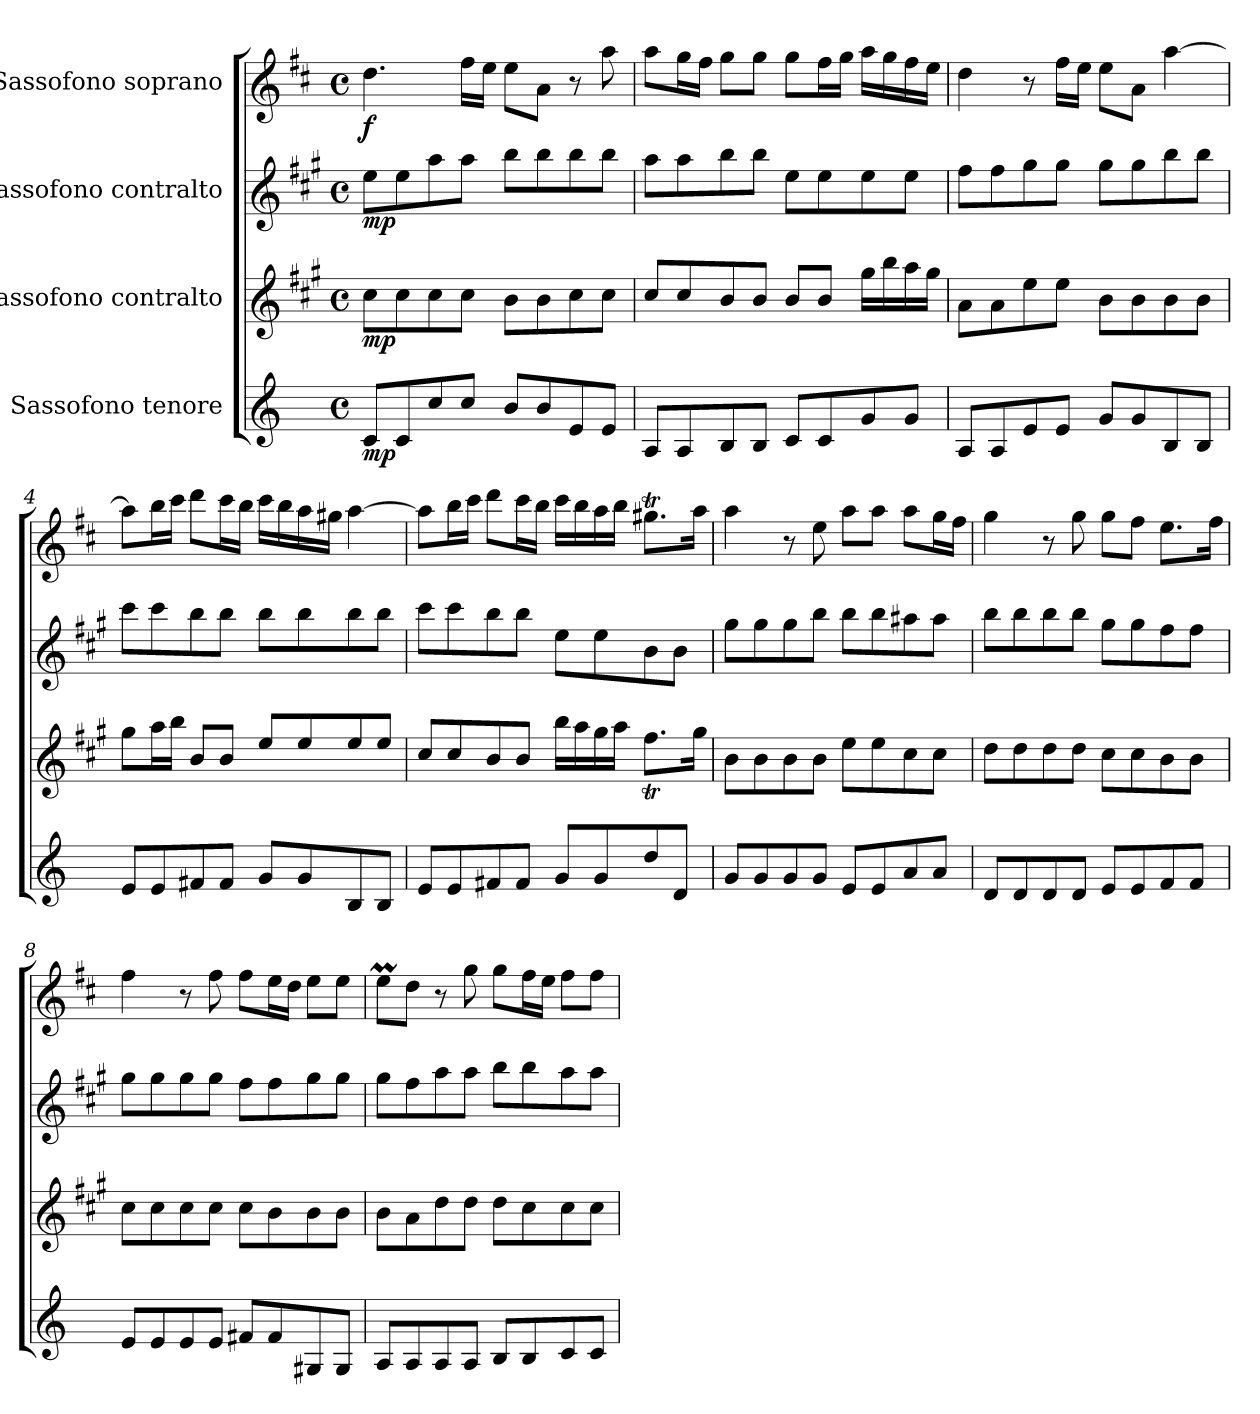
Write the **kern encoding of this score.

**kern	**dynam	**kern	**dynam	**kern	**dynam	**kern	**dynam
*part4	*part4	*part3	*part3	*part2	*part2	*part1	*part1
*staff4	*staff4	*staff3	*staff3	*staff2	*staff2	*staff1	*staff1
*I"Sassofono tenore	*	*I"Sassofono contralto	*	*I"Sassofono contralto	*	*I"Sassofono soprano	*
*clefG2	*	*clefG2	*	*clefG2	*	*clefG2	*
*ITrd8c14	*	*ITrd5c9	*	*ITrd5c9	*	*ITrd1c2	*
*k[]	*	*k[]	*	*k[]	*	*k[]	*
*M4/4	*	*M4/4	*	*M4/4	*	*M4/4	*
*met(c)	*	*met(c)	*	*met(c)	*	*met(c)	*
*MM33	*	*MM33	*	*MM33	*	*MM33	*
=1	=1	=1	=1	=1	=1	=1	=1
!	!LO:DY:b	!	!LO:DY:b	!	!LO:DY:b	!	!LO:DY:b
8C/L	mp	8e\L	mp	8g\L	mp	4.cc\	f
8C/	.	8e\	.	8g\	.	.	.
8c/	.	8e\	.	8cc\	.	.	.
8c/J	.	8e\J	.	8cc\J	.	16ee\LL	.
.	.	.	.	.	.	16dd\JJ	.
8B/L	.	8d\L	.	8dd\L	.	8dd\L	.
8B/	.	8d\	.	8dd\	.	8g\J	.
8E/	.	8e\	.	8dd\	.	8r	.
8E/J	.	8e\J	.	8dd\J	.	8gg\	.
=2	=2	=2	=2	=2	=2	=2	=2
*	*	*^	*	*^	*	*	*
8AA/L	.	8e/L	2.reeeyy	.	8cc\L	2.reeeyy	.	8gg\L	.
8AA/	.	8e/	.	.	8cc\	.	.	16ff\L	.
.	.	.	.	.	.	.	.	16ee\JJ	.
8BB/	.	8d/	.	.	8dd\	.	.	8ff\L	.
8BB/J	.	8d/J	.	.	8dd\J	.	.	8ff\J	.
8C/L	.	8d/L	.	.	8g\L	.	.	8ff\L	.
8C/	.	8d/J	.	.	8g\	.	.	16ee\L	.
.	.	.	.	.	.	.	.	16ff\JJ	.
8G/	.	8ryy	16b\LL	.	8g\	4ryy	.	16gg\LL	.
.	.	.	16dd\	.	.	.	.	16ff\	.
8G/J	.	8ryy	16cc\	.	8g\J	.	.	16ee\	.
.	.	.	16b\JJ	.	.	.	.	16dd\JJ	.
*	*	*v	*v	*	*	*	*	*	*
*	*	*	*	*v	*v	*	*	*
=3	=3	=3	=3	=3	=3	=3	=3
8AA/L	.	8c\L	.	8a\L	.	4cc\	.
8AA/	.	8c\	.	8a\	.	.	.
8E/	.	8g\	.	8b\	.	8r	.
8E/J	.	8g\J	.	8b\J	.	16ee\LL	.
.	.	.	.	.	.	16dd\JJ	.
8G/L	.	8d\L	.	8b\L	.	8dd\L	.
8G/	.	8d\	.	8b\	.	8g\J	.
8BB/	.	8d\	.	8dd\	.	[4gg\	.
8BB/J	.	8d\J	.	8dd\J	.	.	.
!!LO:LB:g=z
=4	=4	=4	=4	=4	=4	=4	=4
*	*	*^	*	*^	*	*	*
8E/L	.	8ryy	8b\L	.	8ee\L	2ryy	.	8gg\L]	.
8E/	.	8ryy	16cc\L	.	8ee\	.	.	16aa\L	.
.	.	.	16dd\JJ	.	.	.	.	16bb\JJ	.
8F#X/	.	8d/L	4ryy	.	8dd\	.	.	8ccc\L	.
8F#/J	.	8d/J	.	.	8dd\J	.	.	16bb\L	.
.	.	.	.	.	.	.	.	16aa\JJ	.
8G/L	.	8g/L	2ryy	.	8dd\L	2ryy	.	16bb\LL	.
.	.	.	.	.	.	.	.	16aa\	.
8G/	.	8g/	.	.	8dd\	.	.	16gg\	.
.	.	.	.	.	.	.	.	16ff#X\JJ	.
8BB/	.	8g/	.	.	8dd\	.	.	[4gg\	.
8BB/J	.	8g/J	.	.	8dd\J	.	.	.	.
=5	=5	=5	=5	=5	=5	=5	=5	=5	=5
8E/L	.	8e/L	2rgggyy	.	8ee\L	2rgggyy	.	8gg\L]	.
8E/	.	8e/	.	.	8ee\	.	.	16aa\L	.
.	.	.	.	.	.	.	.	16bb\JJ	.
8F#X/	.	8d/	.	.	8dd\	.	.	8ccc\L	.
8F#/J	.	8d/J	.	.	8dd\J	.	.	16bb\L	.
.	.	.	.	.	.	.	.	16aa\JJ	.
8G/L	.	8ryy	16dd\LL	.	8g\L	2ryy	.	16bb\LL	.
.	.	.	16cc\	.	.	.	.	16aa\	.
8G/	.	8ryy	16b\	.	8g\	.	.	16gg\	.
.	.	.	16cc\JJ	.	.	.	.	16aa\JJ	.
8d/	.	8ryy	8.aT\L	.	8d\	.	.	8.ff#Xt\L	.
8D/J	.	8ryy	.	.	8d\J	.	.	.	.
.	.	.	16b\Jk	.	.	.	.	16gg\Jk	.
*	*	*v	*v	*	*	*	*	*	*
*	*	*	*	*v	*v	*	*	*
!!LO:LB:g=z
=6	=6	=6	=6	=6	=6	=6	=6
8G/L	.	8d\L	.	8b\L	.	4gg\	.
8G/	.	8d\	.	8b\	.	.	.
8G/	.	8d\	.	8b\	.	8r	.
8G/J	.	8d\J	.	8dd\J	.	8dd\	.
8E/L	.	8g\L	.	8dd\L	.	8gg\L	.
8E/	.	8g\	.	8dd\	.	8gg\J	.
8A/	.	8e\	.	8cc#X\	.	8gg\L	.
8A/J	.	8e\J	.	8cc#\J	.	16ff\L	.
.	.	.	.	.	.	16ee\JJ	.
=7	=7	=7	=7	=7	=7	=7	=7
8D/L	.	8f\L	.	8dd\L	.	4ff\	.
8D/	.	8f\	.	8dd\	.	.	.
8D/	.	8f\	.	8dd\	.	8r	.
8D/J	.	8f\J	.	8dd\J	.	8ff\	.
8E/L	.	8e\L	.	8b\L	.	8ff\L	.
8E/	.	8e\	.	8b\	.	8ee\J	.
8F/	.	8d\	.	8a\	.	8.dd\L	.
8F/J	.	8d\J	.	8a\J	.	.	.
.	.	.	.	.	.	16ee\Jk	.
=8	=8	=8	=8	=8	=8	=8	=8
8E/L	.	8e\L	.	8b\L	.	4ee\	.
8E/	.	8e\	.	8b\	.	.	.
8E/	.	8e\	.	8b\	.	8r	.
8E/J	.	8e\J	.	8b\J	.	8ee\	.
8F#X/L	.	8e\L	.	8a\L	.	8ee\L	.
8F#/	.	8d\	.	8a\	.	16dd\L	.
.	.	.	.	.	.	16cc\JJ	.
8GG#X/	.	8d\	.	8b\	.	8dd\L	.
8GG#/J	.	8d\J	.	8b\J	.	8dd\J	.
!!LO:PB:g=z
=9	=9	=9	=9	=9	=9	=9	=9
8AA/L	.	8d\L	.	8b\L	.	8ddM\L	.
8AA/	.	8c\	.	8a\	.	8cc\J	.
8AA/	.	8f\	.	8cc\	.	8r	.
8AA/J	.	8f\J	.	8cc\J	.	8ff\	.
8BB/L	.	8f\L	.	8dd\L	.	8ff\L	.
8BB/	.	8e\	.	8dd\	.	16ee\L	.
.	.	.	.	.	.	16dd\JJ	.
8C/	.	8e\	.	8cc\	.	8ee\L	.
8C/J	.	8e\J	.	8cc\J	.	8ee\J	.
=	=	=	=	=	=	=	=
*-	*-	*-	*-	*-	*-	*-	*-
